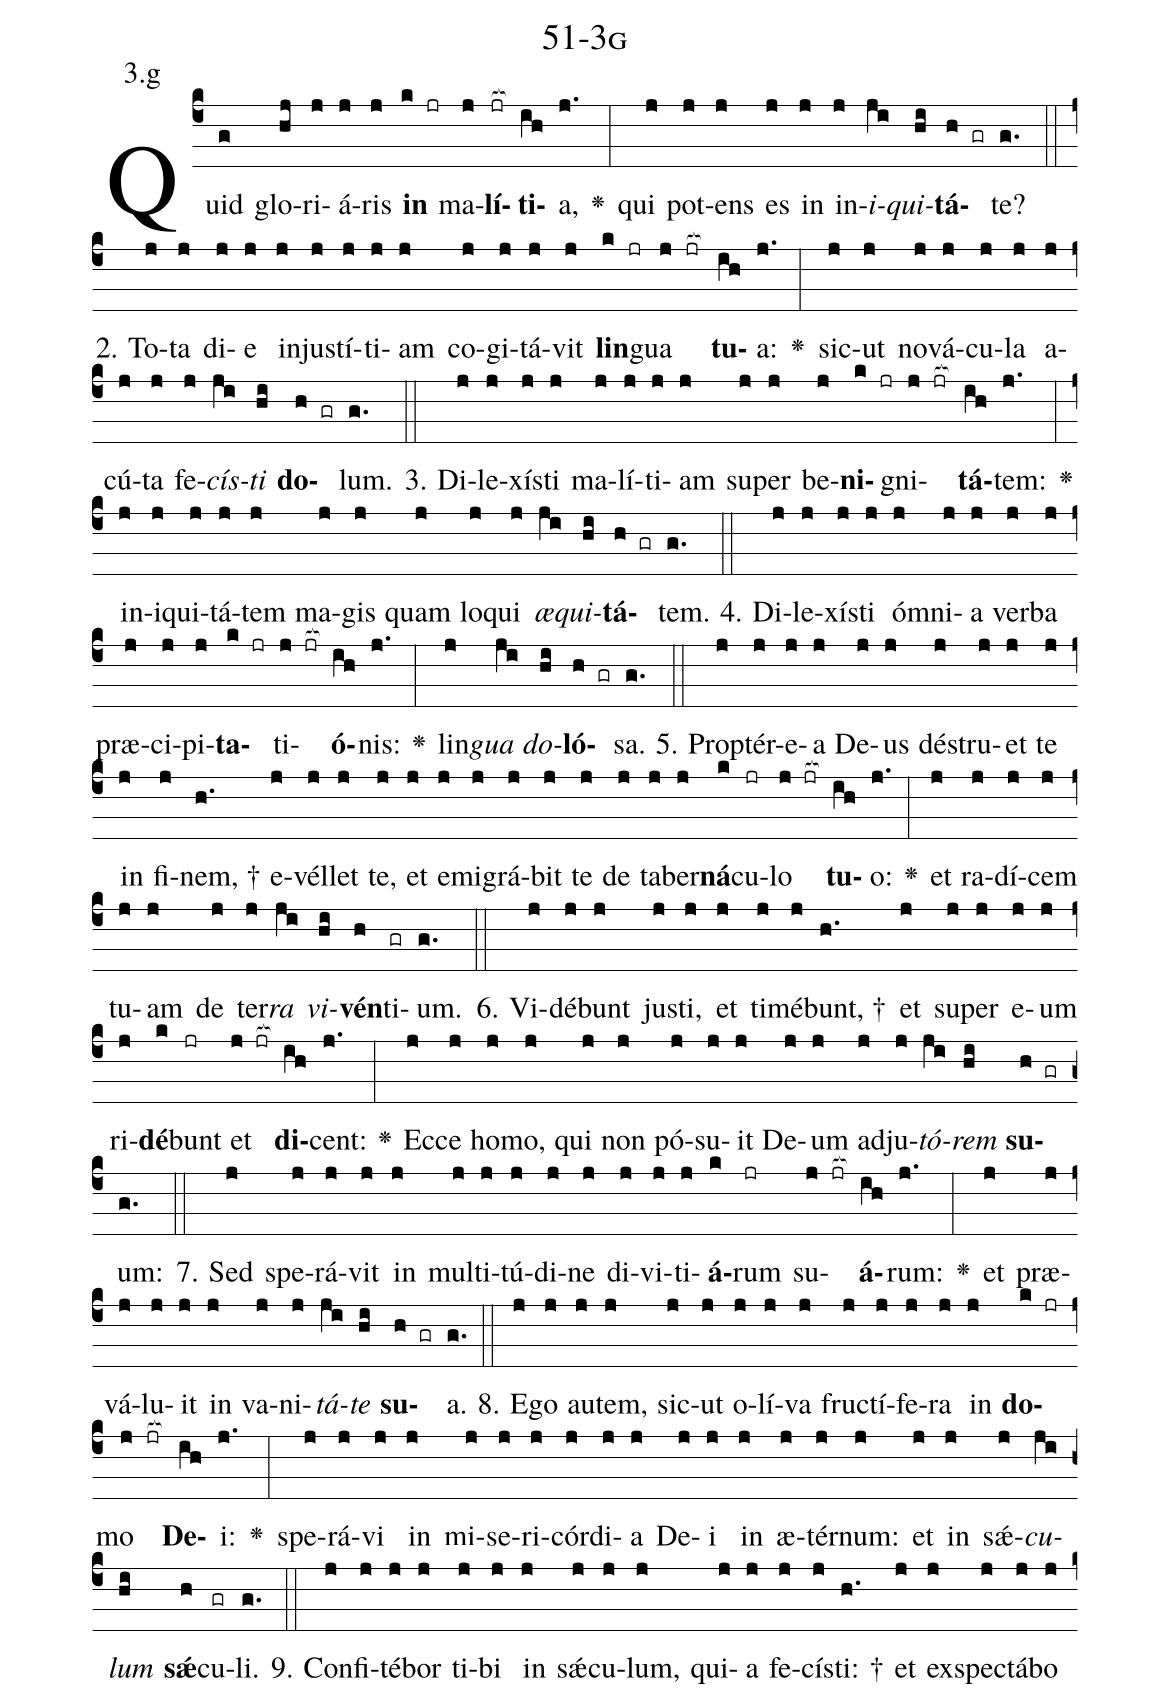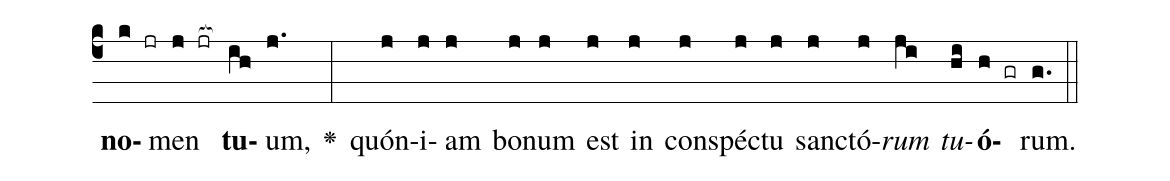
name: 51-3g;
annotation: 3.g;
%%
(c4)Quid(g) glo(hj)ri(j)á(j)ris(j) <b>in</b>(k jr) ma(j)<b>lí</b>(jr[ocb:1{])<b>ti</b>(ih[ocb:0}])a,(j.) <v>\greheightstar</v>(:) qui(j) pot(j)ens(j) es(j) in(j) in(j)<i>i</i>(ji)<i>qui</i>(hi)<b>tá</b>(h gr)te?(g.) (::)
2. To(j)ta(j) di(j)e(j) in(j)jus(j)tí(j)ti(j)am(j) co(j)gi(j)tá(j)vit(j) <b>lin</b>(k jr)gua(j jr[ocb:1{]) <b>tu</b>(ih[ocb:0}])a:(j.) <v>\greheightstar</v>(:) sic(j)ut(j) no(j)vá(j)cu(j)la(j) a(j)cú(j)ta(j) fe(j)<i>cís</i>(ji)<i>ti</i>(hi) <b>do</b>(h gr)lum.(g.) (::)
3. Di(j)le(j)xís(j)ti(j) ma(j)lí(j)ti(j)am(j) su(j)per(j) be(j)<b>ni</b>(k jr)gni(j jr[ocb:1{])<b>tá</b>(ih[ocb:0}])tem:(j.) <v>\greheightstar</v>(:) in(j)i(j)qui(j)tá(j)tem(j) ma(j)gis(j) quam(j) lo(j)qui(j) <i>æ</i>(ji)<i>qui</i>(hi)<b>tá</b>(h gr)tem.(g.) (::)
4. Di(j)le(j)xís(j)ti(j) óm(j)ni(j)a(j) ver(j)ba(j) præ(j)ci(j)pi(j)<b>ta</b>(k jr)ti(j jr[ocb:1{])<b>ó</b>(ih[ocb:0}])nis:(j.) <v>\greheightstar</v>(:) lin(j)<i>gua</i>(ji) <i>do</i>(hi)<b>ló</b>(h gr)sa.(g.) (::)
5. Prop(j)tér(j)e(j)a(j) De(j)us(j) dé(j)stru(j)et(j) te(j) in(j) fi(j)nem, †(h.) e(j)vél(j)let(j) te,(j) et(j) e(j)mi(j)grá(j)bit(j) te(j) de(j) ta(j)ber(j)<b>ná</b>(k)cu(jr)lo(j jr[ocb:1{]) <b>tu</b>(ih[ocb:0}])o:(j.) <v>\greheightstar</v>(:) et(j) ra(j)dí(j)cem(j) tu(j)am(j) de(j) ter(j)<i>ra</i>(ji) <i>vi</i>(hi)<b>vén</b>(h)ti(gr)um.(g.) (::)
6. Vi(j)dé(j)bunt(j) jus(j)ti,(j) et(j) ti(j)mé(j)bunt, †(h.) et(j) su(j)per(j) e(j)um(j) ri(j)<b>dé</b>(k)bunt(jr) et(j jr[ocb:1{]) <b>di</b>(ih[ocb:0}])cent:(j.) <v>\greheightstar</v>(:) Ec(j)ce(j) ho(j)mo,(j) qui(j) non(j) pó(j)su(j)it(j) De(j)um(j) ad(j)ju(j)<i>tó</i>(ji)<i>rem</i>(hi) <b>su</b>(h gr)um:(g.) (::)
7. Sed(j) spe(j)rá(j)vit(j) in(j) mul(j)ti(j)tú(j)di(j)ne(j) di(j)vi(j)ti(j)<b>á</b>(k)rum(jr) su(j jr[ocb:1{])<b>á</b>(ih[ocb:0}])rum:(j.) <v>\greheightstar</v>(:) et(j) præ(j)vá(j)lu(j)it(j) in(j) va(j)ni(j)<i>tá</i>(ji)<i>te</i>(hi) <b>su</b>(h gr)a.(g.) (::)
8. E(j)go(j) au(j)tem,(j) sic(j)ut(j) o(j)lí(j)va(j) fruc(j)tí(j)fe(j)ra(j) in(j) <b>do</b>(k jr)mo(j jr[ocb:1{]) <b>De</b>(ih[ocb:0}])i:(j.) <v>\greheightstar</v>(:) spe(j)rá(j)vi(j) in(j) mi(j)se(j)ri(j)cór(j)di(j)a(j) De(j)i(j) in(j) æ(j)tér(j)num:(j) et(j) in(j) sǽ(j)<i>cu</i>(ji)<i>lum</i>(hi) <b>sǽ</b>(h)cu(gr)li.(g.) (::)
9. Con(j)fi(j)té(j)bor(j) ti(j)bi(j) in(j) sǽ(j)cu(j)lum,(j) qui(j)a(j) fe(j)cís(j)ti: †(h.) et(j) ex(j)spec(j)tá(j)bo(j) <b>no</b>(k jr)men(j jr[ocb:1{]) <b>tu</b>(ih[ocb:0}])um,(j.) <v>\greheightstar</v>(:) quón(j)i(j)am(j) bo(j)num(j) est(j) in(j) con(j)spéc(j)tu(j) sanc(j)tó(j)<i>rum</i>(ji) <i>tu</i>(hi)<b>ó</b>(h gr)rum.(g.) (::)
